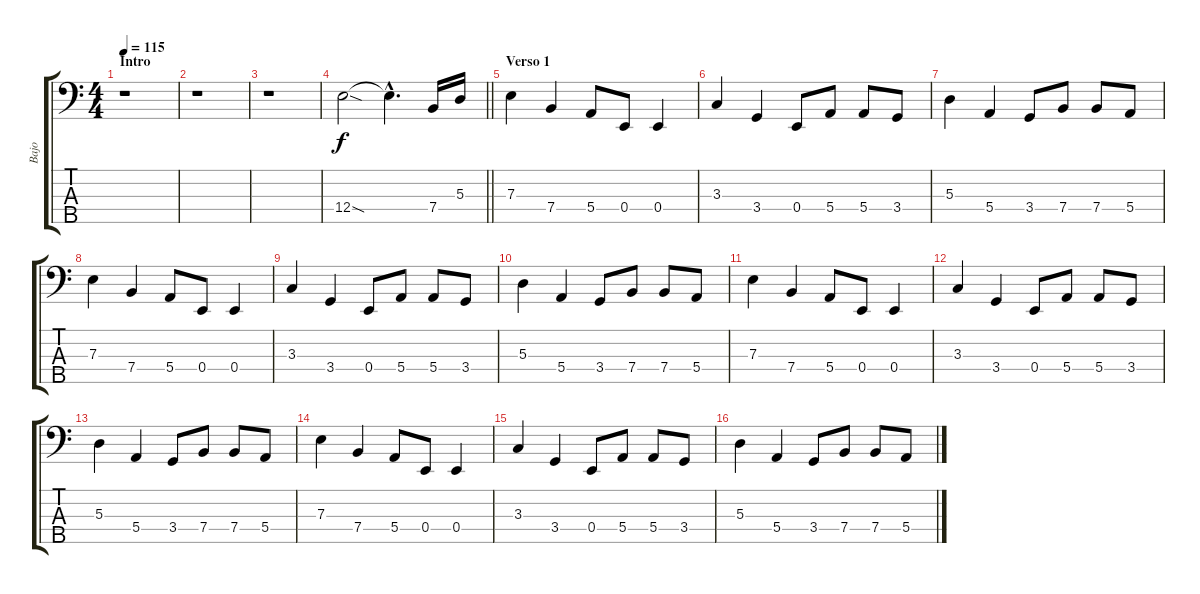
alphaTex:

\track ("Bajo" "Bajo") {instrument electricbassfinger}
\staff {score tabs}
\tuning (G2 D2 A1 E1 B0) {hide}
\ts (4 4)
\section ("" "Intro")
\tempo 115
\clef f4
\ks c
r.1{dy f instrument electricbassfinger} |
r.1 |
r.1 |
\barLineRight lightlight
12.4{sod}.2 12.4{hac t}.4{d} 7.4.16 5.3.16 |
\section ("" "Verso 1")
7.3.4 7.4.4 5.4.8 0.4.8 0.4.4 |
3.3.4 3.4.4 0.4.8 5.4.8 5.4.8 3.4.8 |
5.3.4 5.4.4 3.4.8 7.4.8 7.4.8 5.4.8 |
7.3.4 7.4.4 5.4.8 0.4.8 0.4.4 |
3.3.4 3.4.4 0.4.8 5.4.8 5.4.8 3.4.8 |
5.3.4 5.4.4 3.4.8 7.4.8 7.4.8 5.4.8 |
7.3.4 7.4.4 5.4.8 0.4.8 0.4.4 |
3.3.4 3.4.4 0.4.8 5.4.8 5.4.8 3.4.8 |
5.3.4 5.4.4 3.4.8 7.4.8 7.4.8 5.4.8 |
7.3.4 7.4.4 5.4.8 0.4.8 0.4.4 |
3.3.4 3.4.4 0.4.8 5.4.8 5.4.8 3.4.8 |
5.3.4 5.4.4 3.4.8 7.4.8 7.4.8 5.4.8
